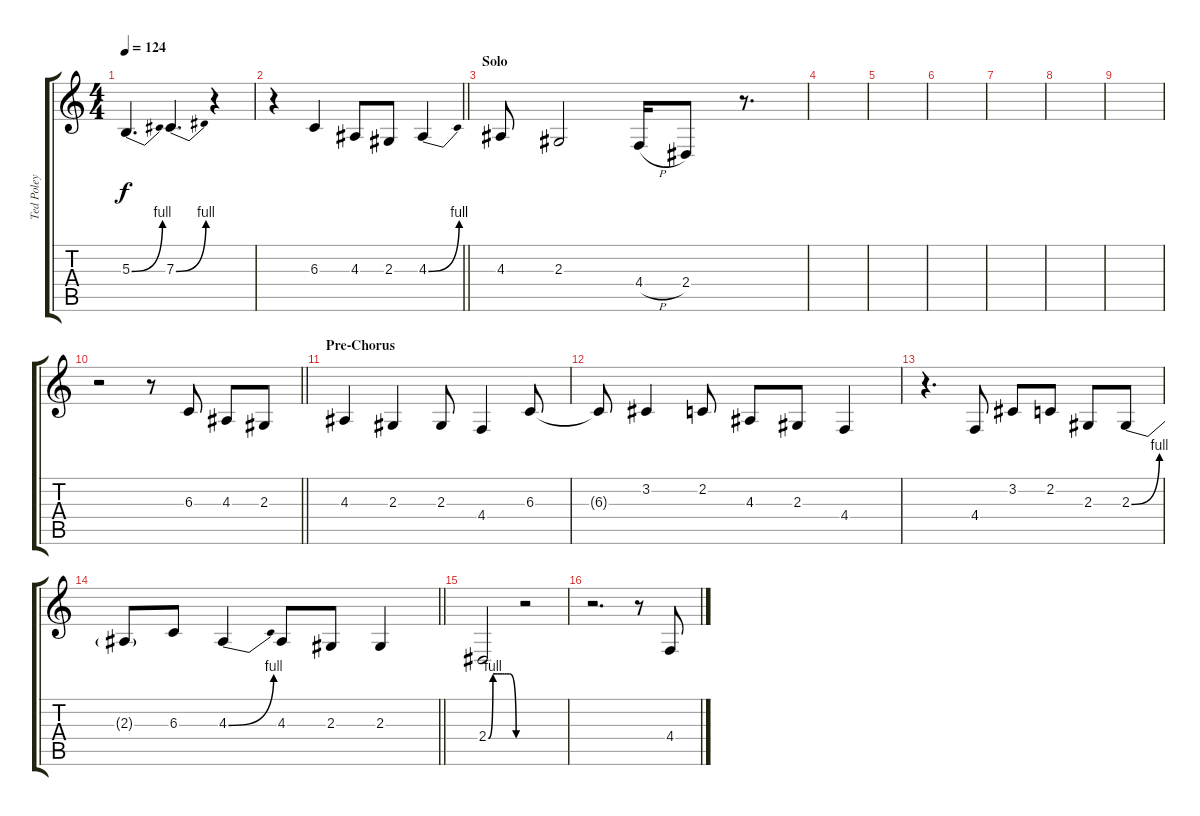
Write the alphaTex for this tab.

\track ("Ted Poley" "Ted Poley") {instrument tangoaccordion}
\staff {score tabs}
\tuning (Eb4 Bb3 Gb3 Db3 Ab2 Eb2) {hide}
\ts (4 4)
\tempo 124
\clef g2
\ks c
5.3{be (bend 0 0 60 4)}.4{d dy f} 7.3{be (bend 0 0 60 4)}.4{d} r.4 |
\barLineRight lightlight
r.4 6.3.4 4.3.8 2.3.8 4.3{be (bend 0 0 60 4)}.4 |
\section ("" "Solo")
4.3.8 2.3.2 4.4{h}.16 2.4.8 r.8{d} |
|
|
|
|
|
|
\barLineRight lightlight
r.2 r.8 6.3.8 4.3.8 2.3.8 |
\section ("" "Pre-Chorus")
4.3.4 2.3.4 2.3.8 4.4.4 6.3.8 |
6.3{t}.8 3.2.4 2.2.8 4.3.8 2.3.8 4.4.4 |
r.4{d} 4.4.8 3.2.8 2.2.8 2.3.8 2.3{be (bend 0 0 60 4)}.8 |
\barLineRight lightlight
2.3{t}.8 6.3.8 4.3{be (bend 0 0 60 4)}.4 4.3.8 2.3.8 2.3.4 |
2.4{be (custom 0 0 10 4 20 4 30 4 35 4 39 4 45 4 60 0)}.2 r.2 |
r.2{d} r.8 4.4.8
